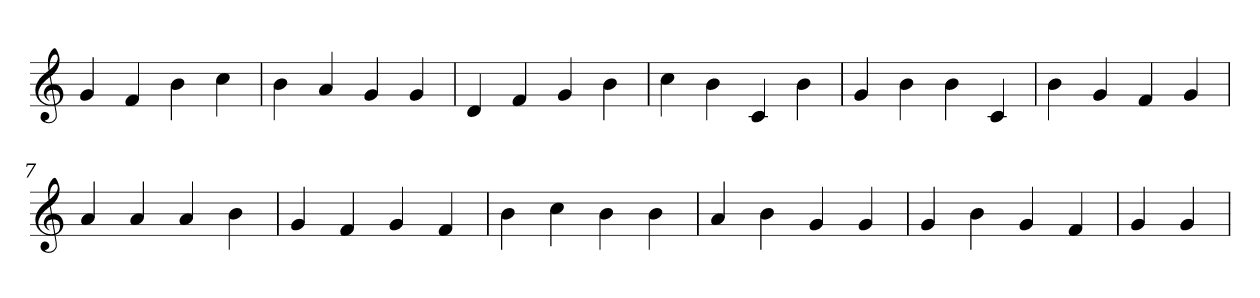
**kern
*part1
*staff1
*clefG2
=1
4g
4f
4b
4cc
=2
4b
4a
4g
4g
=3
4d
4f
4g
4b
=4
4cc
4b
4c
4b
=5
4g
4b
4b
4c
=6
4b
4g
4f
4g
=7
4a
4a
4a
4b
=8
4g
4f
4g
4f
=9
4b
4cc
4b
4b
=10
4a
4b
4g
4g
=11
4g
4b
4g
4f
=12
4g
4g
=
*-
